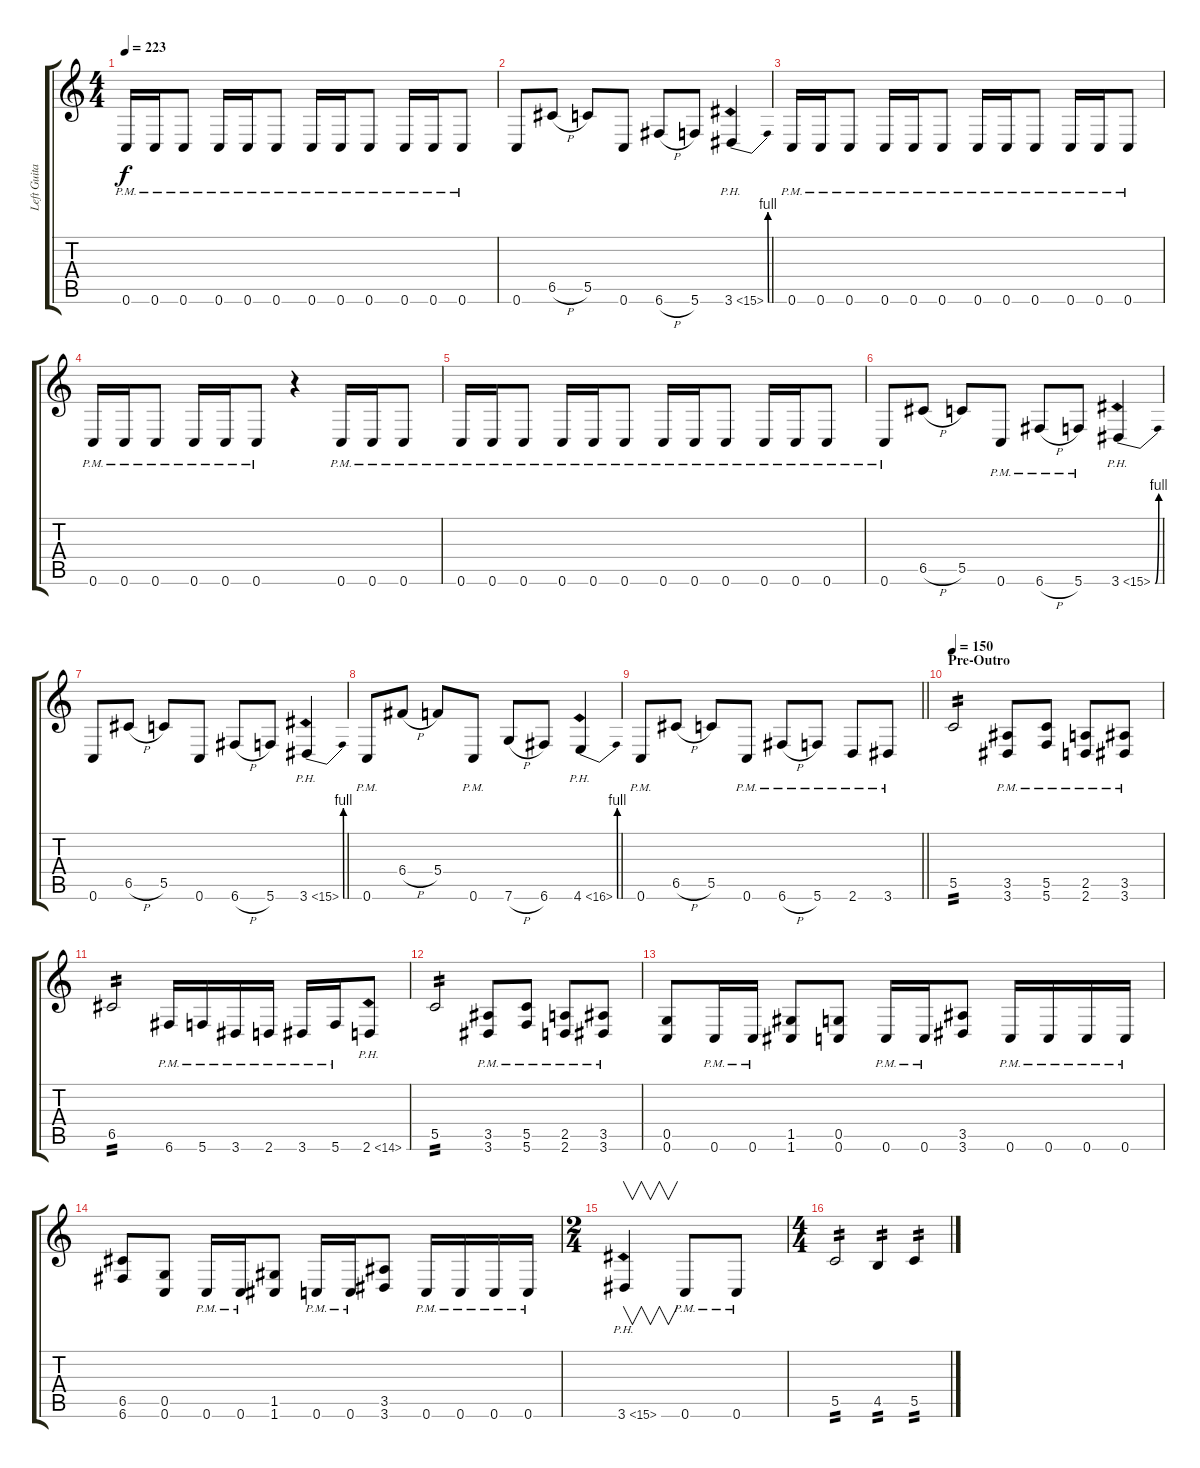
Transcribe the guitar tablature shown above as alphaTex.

\track ("Left Guitar" "Left Guita") {instrument distortionguitar}
\staff {score tabs}
\tuning (D4 A3 F3 C3 G2 C2) {hide}
\ts (4 4)
\tempo 223
\clef g2
\ks c
0.6{pm}.16{dy f} 0.6{pm}.16 0.6{pm}.8 0.6{pm}.16 0.6{pm}.16 0.6{pm}.8 0.6{pm}.16 0.6{pm}.16 0.6{pm}.8 0.6{pm}.16 0.6{pm}.16 0.6{pm}.8 |
0.6.8 6.5{h}.8 5.5.8 0.6.8 6.6{h}.8 5.6.8 3.6{be (bend 0 0 60 4) ph 12}.4{instrument guitarharmonics} |
0.6{pm}.16{instrument distortionguitar} 0.6{pm}.16 0.6{pm}.8 0.6{pm}.16 0.6{pm}.16 0.6{pm}.8 0.6{pm}.16 0.6{pm}.16 0.6{pm}.8 0.6{pm}.16 0.6{pm}.16 0.6{pm}.8 |
0.6{pm}.16 0.6{pm}.16 0.6{pm}.8 0.6{pm}.16 0.6{pm}.16 0.6{pm}.8 r.4 0.6{pm}.16 0.6{pm}.16 0.6{pm}.8 |
0.6{pm}.16 0.6{pm}.16 0.6{pm}.8 0.6{pm}.16 0.6{pm}.16 0.6{pm}.8 0.6{pm}.16 0.6{pm}.16 0.6{pm}.8 0.6{pm}.16 0.6{pm}.16 0.6{pm}.8 |
0.6{pm}.8 6.5{h}.8 5.5.8 0.6{pm}.8 6.6{h pm}.8 5.6{pm}.8 3.6{be (bend 0 0 60 4) ph 12}.4{instrument guitarharmonics} |
0.6.8{instrument distortionguitar} 6.5{h}.8 5.5.8 0.6.8 6.6{h}.8 5.6.8 3.6{be (bend 0 0 60 4) ph 12}.4{instrument guitarharmonics} |
0.6{pm}.8{instrument distortionguitar} 6.4{h}.8 5.4.8 0.6{pm}.8 7.6{h}.8 6.6.8 4.6{be (bend 0 0 60 4) ph 12}.4{instrument guitarharmonics} |
\barLineRight lightlight
0.6{pm}.8{instrument distortionguitar} 6.5{h}.8 5.5.8 0.6{pm}.8 6.6{h pm}.8 5.6{pm}.8 2.6{pm}.8 3.6{pm}.8 |
\section ("" "Pre-Outro")
\tempo 150
5.5.2{tp 2} (3.5{pm} 3.6{pm}).8 (5.5{pm} 5.6{pm}).8 (2.5{pm} 2.6{pm}).8 (3.5{pm} 3.6{pm}).8 |
6.5.2{tp 2} 6.6{pm}.16 5.6{pm}.16 3.6{pm}.16 2.6{pm}.16 3.6{pm}.16 5.6{pm}.16 2.6{ph 12}.8{instrument guitarharmonics} |
5.5.2{tp 2 instrument distortionguitar} (3.5{pm} 3.6{pm}).8 (5.5{pm} 5.6{pm}).8 (2.5{pm} 2.6{pm}).8 (3.5{pm} 3.6{pm}).8 |
(0.5 0.6).8 0.6{pm}.16 0.6{pm}.16 (1.5 1.6).8 (0.5 0.6).8 0.6{pm}.16 0.6{pm}.16 (3.5 3.6).8 0.6{pm}.16 0.6{pm}.16 0.6{pm}.16 0.6{pm}.16 |
(6.5 6.6).8 (0.5 0.6).8 0.6{pm}.16 0.6{pm}.16 (1.5 1.6).8 0.6{pm}.16 0.6{pm}.16 (3.5 3.6).8 0.6{pm}.16 0.6{pm}.16 0.6{pm}.16 0.6{pm}.16 |
\ts (2 4)
3.6{ph 12}.4{v instrument guitarharmonics} 0.6{pm}.8{instrument distortionguitar} 0.6{pm}.8 |
\ts (4 4)
5.5.2{tp 2} 4.5.4{tp 2} 5.5.4{tp 2}
